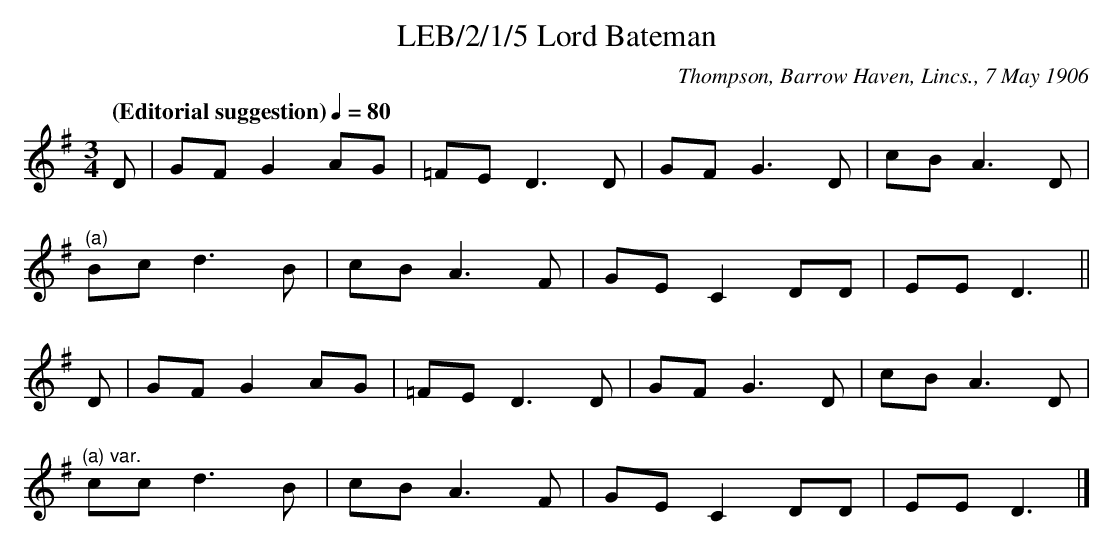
X:1
T:LEB/2/1/5 Lord Bateman
C:Thompson, Barrow Haven, Lincs., 7 May 1906
L:1/8
Q: "(Editorial suggestion)" 1/4=80
M:3/4
K:G
D | GF G2 AG | =FE D3 D | GF G3 D | cB A3 D |
"^(a)"Bc d3 B | cB A3 F | GE C2 DD | EE D3 ||
D | GF G2 AG | =FE D3 D | GF G3 D | cB A3 D |
"^(a) var."cc d3 B | cB A3 F | GE C2 DD | EE D3 |]
